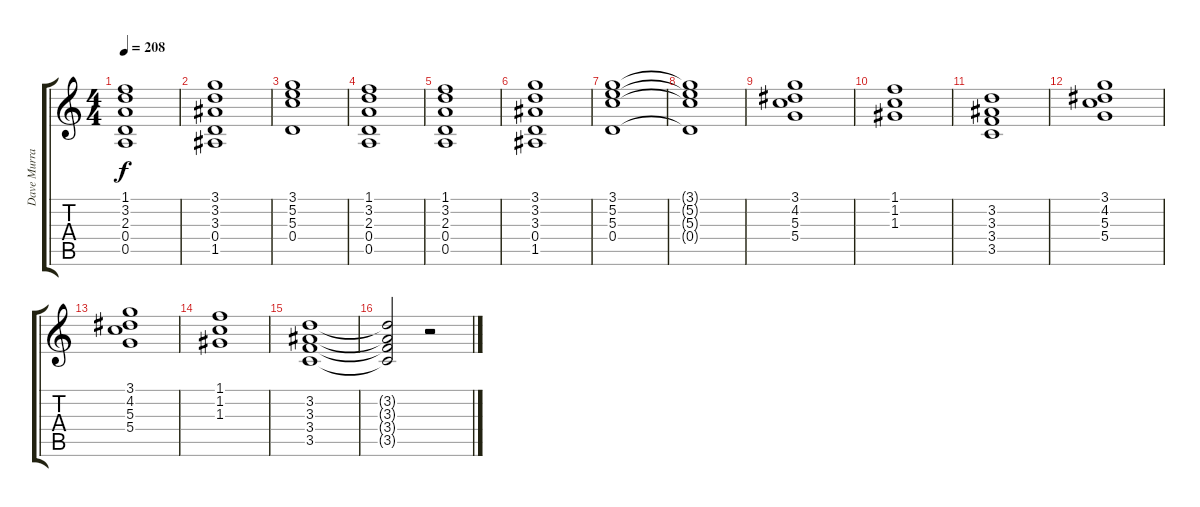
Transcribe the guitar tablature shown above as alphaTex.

\track ("Dave Murray" "Dave Murra") {instrument distortionguitar}
\staff {score tabs}
\tuning (E4 B3 G3 D3 A2 E2) {hide}
\ts (4 4)
\tempo 208
\clef g2
\ks c
(1.1 3.2 2.3 0.4 0.5).1{dy f} |
(3.1 3.2 3.3 0.4 1.5).1 |
(3.1 5.2 5.3 0.4).1 |
(1.1 3.2 2.3 0.4 0.5).1 |
(1.1 3.2 2.3 0.4 0.5).1 |
(3.1 3.2 3.3 0.4 1.5).1 |
(3.1 5.2 5.3 0.4).1 |
(3.1{t} 5.2{t} 5.3{t} 0.4{t}).1 |
(3.1 4.2 5.3 5.4).1 |
(1.1 1.2 1.3).1 |
(3.2 3.3 3.4 3.5).1 |
(3.1 4.2 5.3 5.4).1 |
(3.1 4.2 5.3 5.4).1 |
(1.1 1.2 1.3).1 |
(3.2 3.3 3.4 3.5).1 |
(3.2{t} 3.3{t} 3.4{t} 3.5{t}).2 r.2
